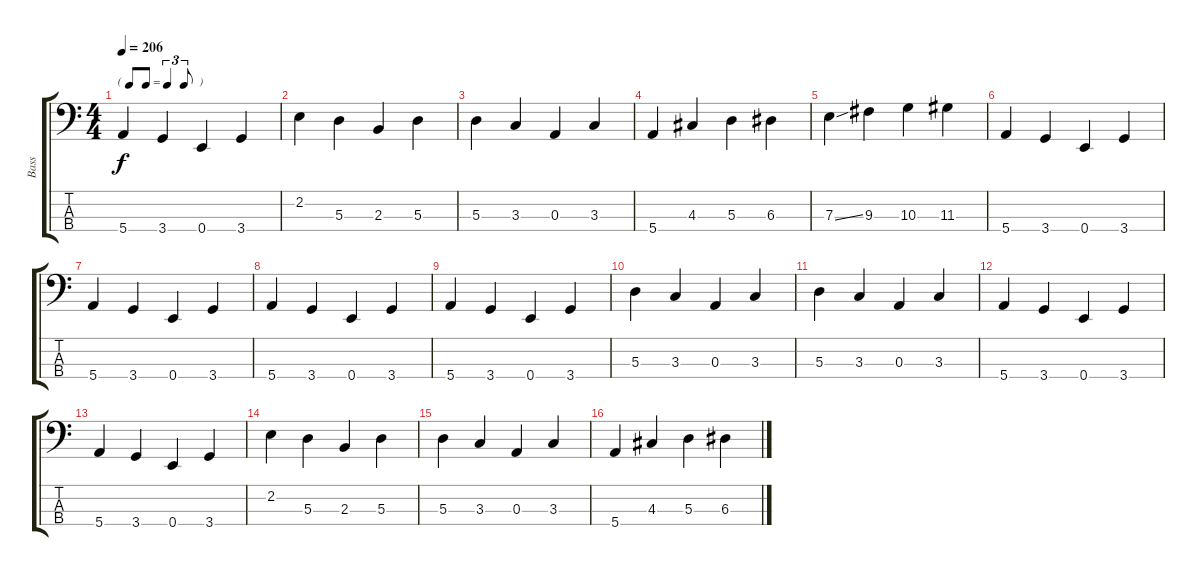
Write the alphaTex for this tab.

\track ("Bass" "Bass") {instrument electricbassfinger}
\staff {score tabs}
\tuning (G2 D2 A1 E1) {hide}
\ts (4 4)
\tf triplet8th
\tempo 206
\clef f4
\ks c
5.4.4{dy f} 3.4.4 0.4.4 3.4.4 |
2.2.4 5.3.4 2.3.4 5.3.4 |
5.3.4 3.3.4 0.3.4 3.3.4 |
5.4.4 4.3.4 5.3.4 6.3.4 |
7.3{ss}.4 9.3.4 10.3.4 11.3.4 |
5.4.4 3.4.4 0.4.4 3.4.4 |
5.4.4 3.4.4 0.4.4 3.4.4 |
5.4.4 3.4.4 0.4.4 3.4.4 |
5.4.4 3.4.4 0.4.4 3.4.4 |
5.3.4 3.3.4 0.3.4 3.3.4 |
5.3.4 3.3.4 0.3.4 3.3.4 |
5.4.4 3.4.4 0.4.4 3.4.4 |
5.4.4 3.4.4 0.4.4 3.4.4 |
2.2.4 5.3.4 2.3.4 5.3.4 |
5.3.4 3.3.4 0.3.4 3.3.4 |
5.4.4 4.3.4 5.3.4 6.3.4
